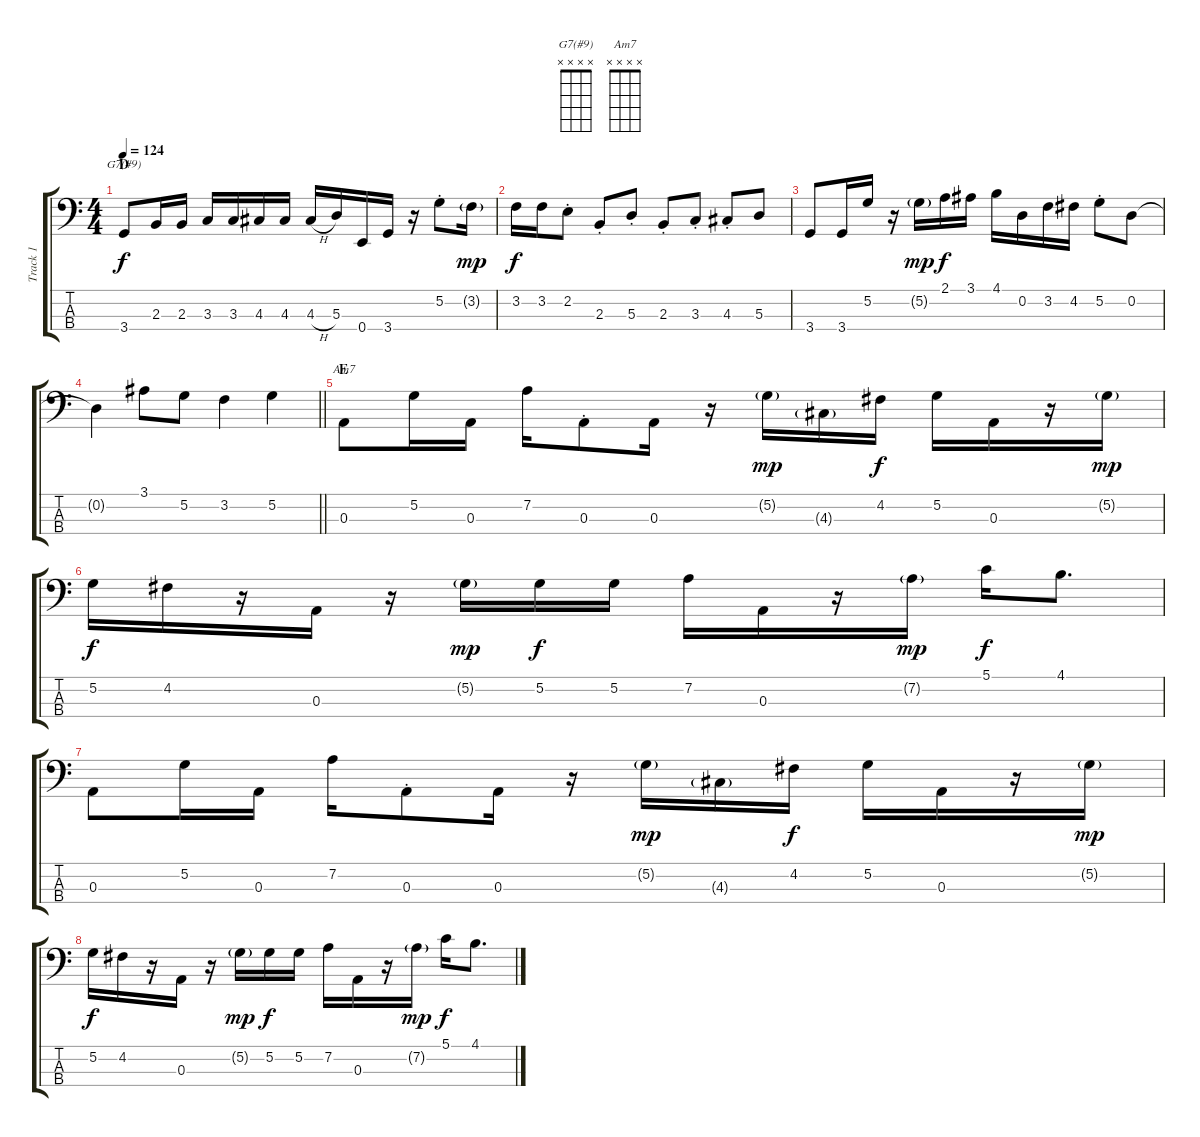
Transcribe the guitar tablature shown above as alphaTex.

\track ("Track 1" "Track 1") {instrument electricbassfinger}
\staff {score tabs}
\tuning (G2 D2 A1 E1) {hide}
\chord ("G7(#9)" x x x x)
\chord ("Am7" x x x x)
\ts (4 4)
\section ("" "D")
\tempo 124
\clef f4
\ks c
3.4.8{ch "G7(#9)" dy f} 2.3.16 2.3.16 3.3.16 3.3.16 4.3.16 4.3.16 4.3{h}.16 5.3.16 0.4.16 3.4.16 r.16 5.2{st}.8 3.2{g}.16{dy mp} |
3.2.16{dy f} 3.2.16 2.2{st}.8 2.3{st}.8 5.3{st}.8 2.3{st}.8 3.3{st}.8 4.3{st}.8 5.3.8 |
3.4.8 3.4.16 5.2.16 r.16 5.2{g}.16{dy mp} 2.1.16{dy f} 3.1.16 4.1.16 0.2.16 3.2.16 4.2.16 5.2{st}.8 0.2.8 |
\barLineRight lightlight
0.2{t}.4 3.1.8 5.2.8 3.2.4 5.2.4 |
\section ("" "E")
0.3.8{ch "Am7"} 5.2.16 0.3.16 7.2.16 0.3{st}.8 0.3.16 r.16 5.2{g}.16{dy mp} 4.3{g}.16 4.2.16{dy f} 5.2.16 0.3.16 r.16 5.2{g}.16{dy mp} |
5.2.16{dy f} 4.2.16 r.16 0.3.16 r.16 5.2{g}.16{dy mp} 5.2.16{dy f} 5.2.16 7.2.16 0.3.16 r.16 7.2{g}.16{dy mp} 5.1.16{dy f} 4.1.8{d} |
0.3.8 5.2.16 0.3.16 7.2.16 0.3{st}.8 0.3.16 r.16 5.2{g}.16{dy mp} 4.3{g}.16 4.2.16{dy f} 5.2.16 0.3.16 r.16 5.2{g}.16{dy mp} |
5.2.16{dy f} 4.2.16 r.16 0.3.16 r.16 5.2{g}.16{dy mp} 5.2.16{dy f} 5.2.16 7.2.16 0.3.16 r.16 7.2{g}.16{dy mp} 5.1.16{dy f} 4.1.8{d}
